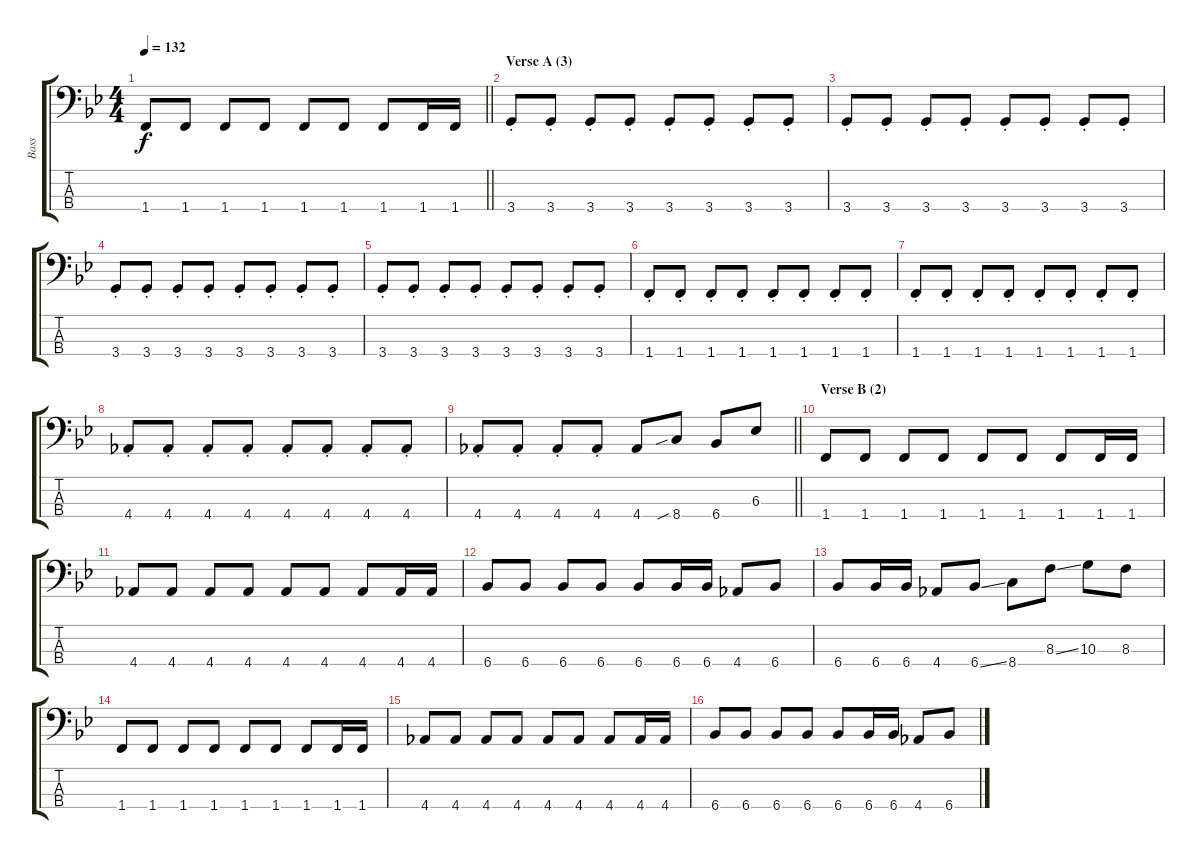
\track ("Bass" "Bass") {instrument electricbasspick}
\staff {score tabs}
\tuning (G2 D2 A1 E1) {hide}
\ts (4 4)
\tempo 132
\clef f4
\barLineRight lightlight
\ks bb
1.4.8{dy f} 1.4.8 1.4.8 1.4.8 1.4.8 1.4.8 1.4.8 1.4.16 1.4.16 |
\section ("" "Verse A (3)")
3.4{st}.8 3.4{st}.8 3.4{st}.8 3.4{st}.8 3.4{st}.8 3.4{st}.8 3.4{st}.8 3.4{st}.8 |
3.4{st}.8 3.4{st}.8 3.4{st}.8 3.4{st}.8 3.4{st}.8 3.4{st}.8 3.4{st}.8 3.4{st}.8 |
3.4{st}.8 3.4{st}.8 3.4{st}.8 3.4{st}.8 3.4{st}.8 3.4{st}.8 3.4{st}.8 3.4{st}.8 |
3.4{st}.8 3.4{st}.8 3.4{st}.8 3.4{st}.8 3.4{st}.8 3.4{st}.8 3.4{st}.8 3.4{st}.8 |
1.4{st}.8 1.4{st}.8 1.4{st}.8 1.4{st}.8 1.4{st}.8 1.4{st}.8 1.4{st}.8 1.4{st}.8 |
1.4{st}.8 1.4{st}.8 1.4{st}.8 1.4{st}.8 1.4{st}.8 1.4{st}.8 1.4{st}.8 1.4{st}.8 |
4.4{st}.8 4.4{st}.8 4.4{st}.8 4.4{st}.8 4.4{st}.8 4.4{st}.8 4.4{st}.8 4.4{st}.8 |
\barLineRight lightlight
4.4{st}.8 4.4{st}.8 4.4{st}.8 4.4{st}.8 4.4.8 8.4{sib}.8 6.4.8 6.3.8 |
\section ("" "Verse B (2)")
1.4.8 1.4.8 1.4.8 1.4.8 1.4.8 1.4.8 1.4.8 1.4.16 1.4.16 |
4.4.8 4.4.8 4.4.8 4.4.8 4.4.8 4.4.8 4.4.8 4.4.16 4.4.16 |
6.4.8 6.4.8 6.4.8 6.4.8 6.4.8 6.4.16 6.4.16 4.4.8 6.4.8 |
6.4.8 6.4.16 6.4.16 4.4.8 6.4{ss}.8 8.4.8 8.3{ss}.8 10.3.8 8.3.8 |
1.4.8 1.4.8 1.4.8 1.4.8 1.4.8 1.4.8 1.4.8 1.4.16 1.4.16 |
4.4.8 4.4.8 4.4.8 4.4.8 4.4.8 4.4.8 4.4.8 4.4.16 4.4.16 |
6.4.8 6.4.8 6.4.8 6.4.8 6.4.8 6.4.16 6.4.16 4.4.8 6.4.8
